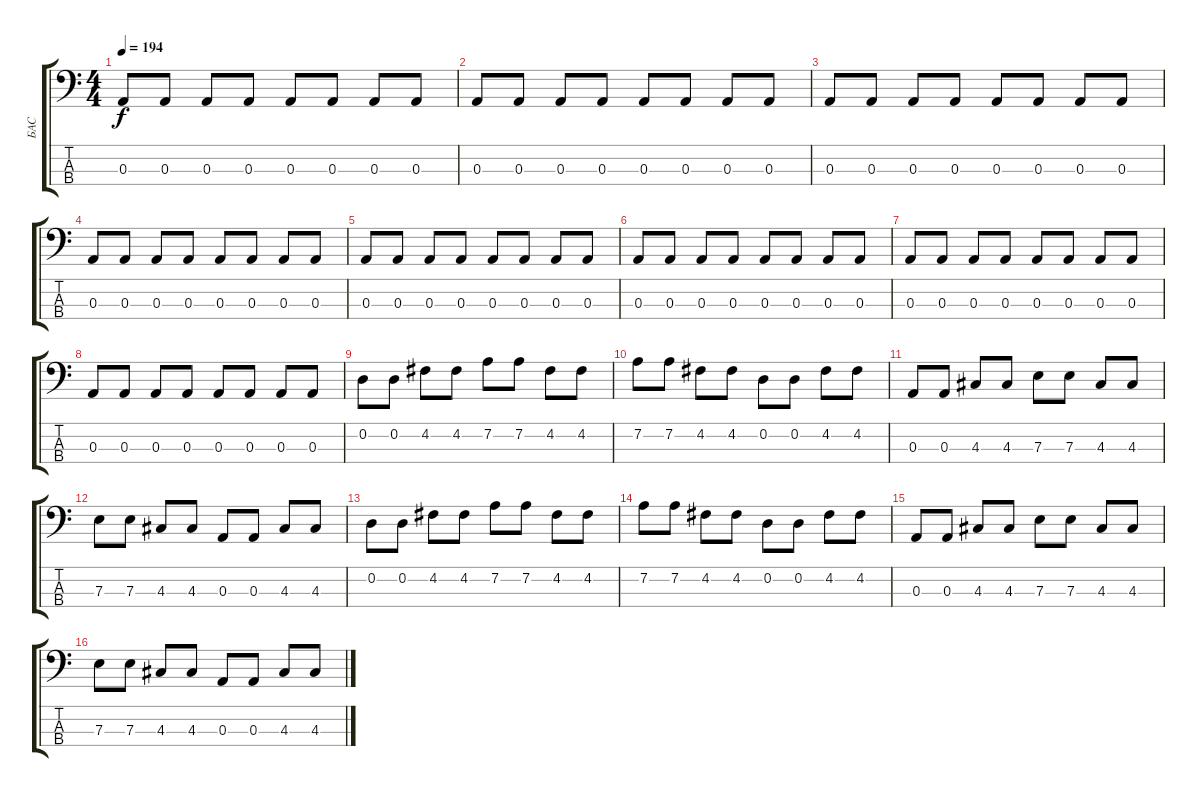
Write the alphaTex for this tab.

\track ("БАС" "БАС") {instrument electricbasspick}
\staff {score tabs}
\tuning (G2 D2 A1 E1) {hide}
\ts (4 4)
\tempo 194
\clef f4
\ks c
0.3.8{dy f instrument electricbasspick} 0.3.8 0.3.8 0.3.8 0.3.8 0.3.8 0.3.8 0.3.8 |
0.3.8 0.3.8 0.3.8 0.3.8 0.3.8 0.3.8 0.3.8 0.3.8 |
0.3.8 0.3.8 0.3.8 0.3.8 0.3.8 0.3.8 0.3.8 0.3.8 |
0.3.8 0.3.8 0.3.8 0.3.8 0.3.8 0.3.8 0.3.8 0.3.8 |
0.3.8 0.3.8 0.3.8 0.3.8 0.3.8 0.3.8 0.3.8 0.3.8 |
0.3.8 0.3.8 0.3.8 0.3.8 0.3.8 0.3.8 0.3.8 0.3.8 |
0.3.8 0.3.8 0.3.8 0.3.8 0.3.8 0.3.8 0.3.8 0.3.8 |
0.3.8 0.3.8 0.3.8 0.3.8 0.3.8 0.3.8 0.3.8 0.3.8 |
0.2.8 0.2.8 4.2.8 4.2.8 7.2.8 7.2.8 4.2.8 4.2.8 |
7.2.8 7.2.8 4.2.8 4.2.8 0.2.8 0.2.8 4.2.8 4.2.8 |
0.3.8 0.3.8 4.3.8 4.3.8 7.3.8 7.3.8 4.3.8 4.3.8 |
7.3.8 7.3.8 4.3.8 4.3.8 0.3.8 0.3.8 4.3.8 4.3.8 |
0.2.8 0.2.8 4.2.8 4.2.8 7.2.8 7.2.8 4.2.8 4.2.8 |
7.2.8 7.2.8 4.2.8 4.2.8 0.2.8 0.2.8 4.2.8 4.2.8 |
0.3.8 0.3.8 4.3.8 4.3.8 7.3.8 7.3.8 4.3.8 4.3.8 |
7.3.8 7.3.8 4.3.8 4.3.8 0.3.8 0.3.8 4.3.8 4.3.8
